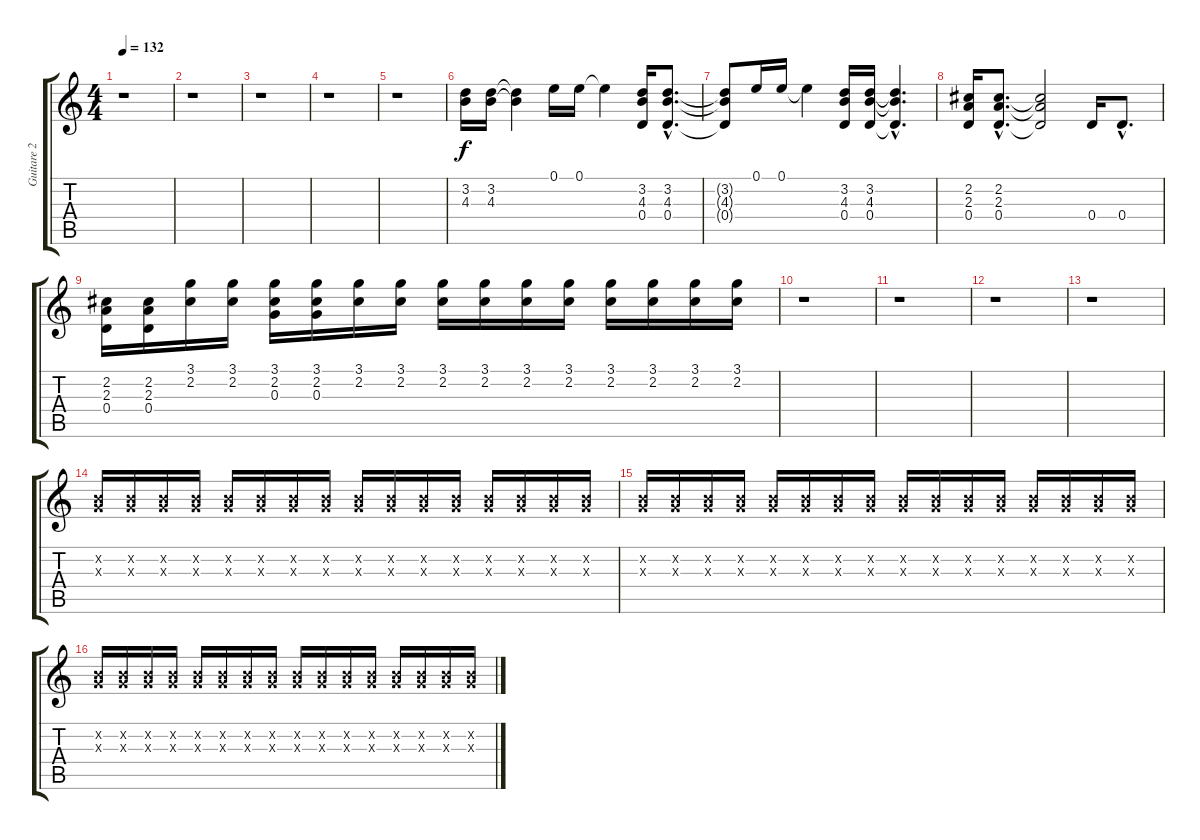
\track ("Guitare 2 (echo)" "Guitare 2 ") {instrument electricguitarclean}
\staff {score tabs}
\tuning (E4 B3 G3 D3 A2 E2) {hide}
\ts (4 4)
\tempo 132
\clef g2
\ks c
r.1{dy f} |
r.1 |
r.1 |
r.1 |
r.1 |
(3.2 4.3).16 (3.2 4.3).16 (3.2{t} 4.3{t}).4 0.1.16 0.1.16 0.1{t}.4 (3.2 4.3 0.4).16 (3.2{hac} 4.3{hac} 0.4{hac}).8{d} |
(3.2{t} 4.3{t} 0.4{t}).8 0.1.16 0.1.16 0.1{t}.4 (3.2 4.3 0.4).16 (3.2 4.3 0.4).16 (3.2{hac t} 4.3{hac t} 0.4{hac t}).4{d} |
(2.2 2.3 0.4).16 (2.2{hac} 2.3{hac} 0.4{hac}).8{d} (2.2{t} 2.3{t} 0.4{t}).2 0.4.16 0.4{hac}.8{d} |
(2.2 2.3 0.4).16 (2.2 2.3 0.4).16 (3.1 2.2).16 (3.1 2.2).16 (3.1 2.2 0.3).16 (3.1 2.2 0.3).16 (3.1 2.2).16 (3.1 2.2).16 (3.1 2.2).16 (3.1 2.2).16 (3.1 2.2).16 (3.1 2.2).16 (3.1 2.2).16 (3.1 2.2).16 (3.1 2.2).16 (3.1 2.2).16 |
r.1 |
r.1 |
r.1 |
r.1 |
(0.2{x} 0.3{x}).16 (0.2{x} 0.3{x}).16 (0.2{x} 0.3{x}).16 (0.2{x} 0.3{x}).16 (0.2{x} 0.3{x}).16 (0.2{x} 0.3{x}).16 (0.2{x} 0.3{x}).16 (0.2{x} 0.3{x}).16 (0.2{x} 0.3{x}).16 (0.2{x} 0.3{x}).16 (0.2{x} 0.3{x}).16 (0.2{x} 0.3{x}).16 (0.2{x} 0.3{x}).16 (0.2{x} 0.3{x}).16 (0.2{x} 0.3{x}).16 (0.2{x} 0.3{x}).16 |
(0.2{x} 0.3{x}).16 (0.2{x} 0.3{x}).16 (0.2{x} 0.3{x}).16 (0.2{x} 0.3{x}).16 (0.2{x} 0.3{x}).16 (0.2{x} 0.3{x}).16 (0.2{x} 0.3{x}).16 (0.2{x} 0.3{x}).16 (0.2{x} 0.3{x}).16 (0.2{x} 0.3{x}).16 (0.2{x} 0.3{x}).16 (0.2{x} 0.3{x}).16 (0.2{x} 0.3{x}).16 (0.2{x} 0.3{x}).16 (0.2{x} 0.3{x}).16 (0.2{x} 0.3{x}).16 |
(0.2{x} 0.3{x}).16 (0.2{x} 0.3{x}).16 (0.2{x} 0.3{x}).16 (0.2{x} 0.3{x}).16 (0.2{x} 0.3{x}).16 (0.2{x} 0.3{x}).16 (0.2{x} 0.3{x}).16 (0.2{x} 0.3{x}).16 (0.2{x} 0.3{x}).16 (0.2{x} 0.3{x}).16 (0.2{x} 0.3{x}).16 (0.2{x} 0.3{x}).16 (0.2{x} 0.3{x}).16 (0.2{x} 0.3{x}).16 (0.2{x} 0.3{x}).16 (0.2{x} 0.3{x}).16
